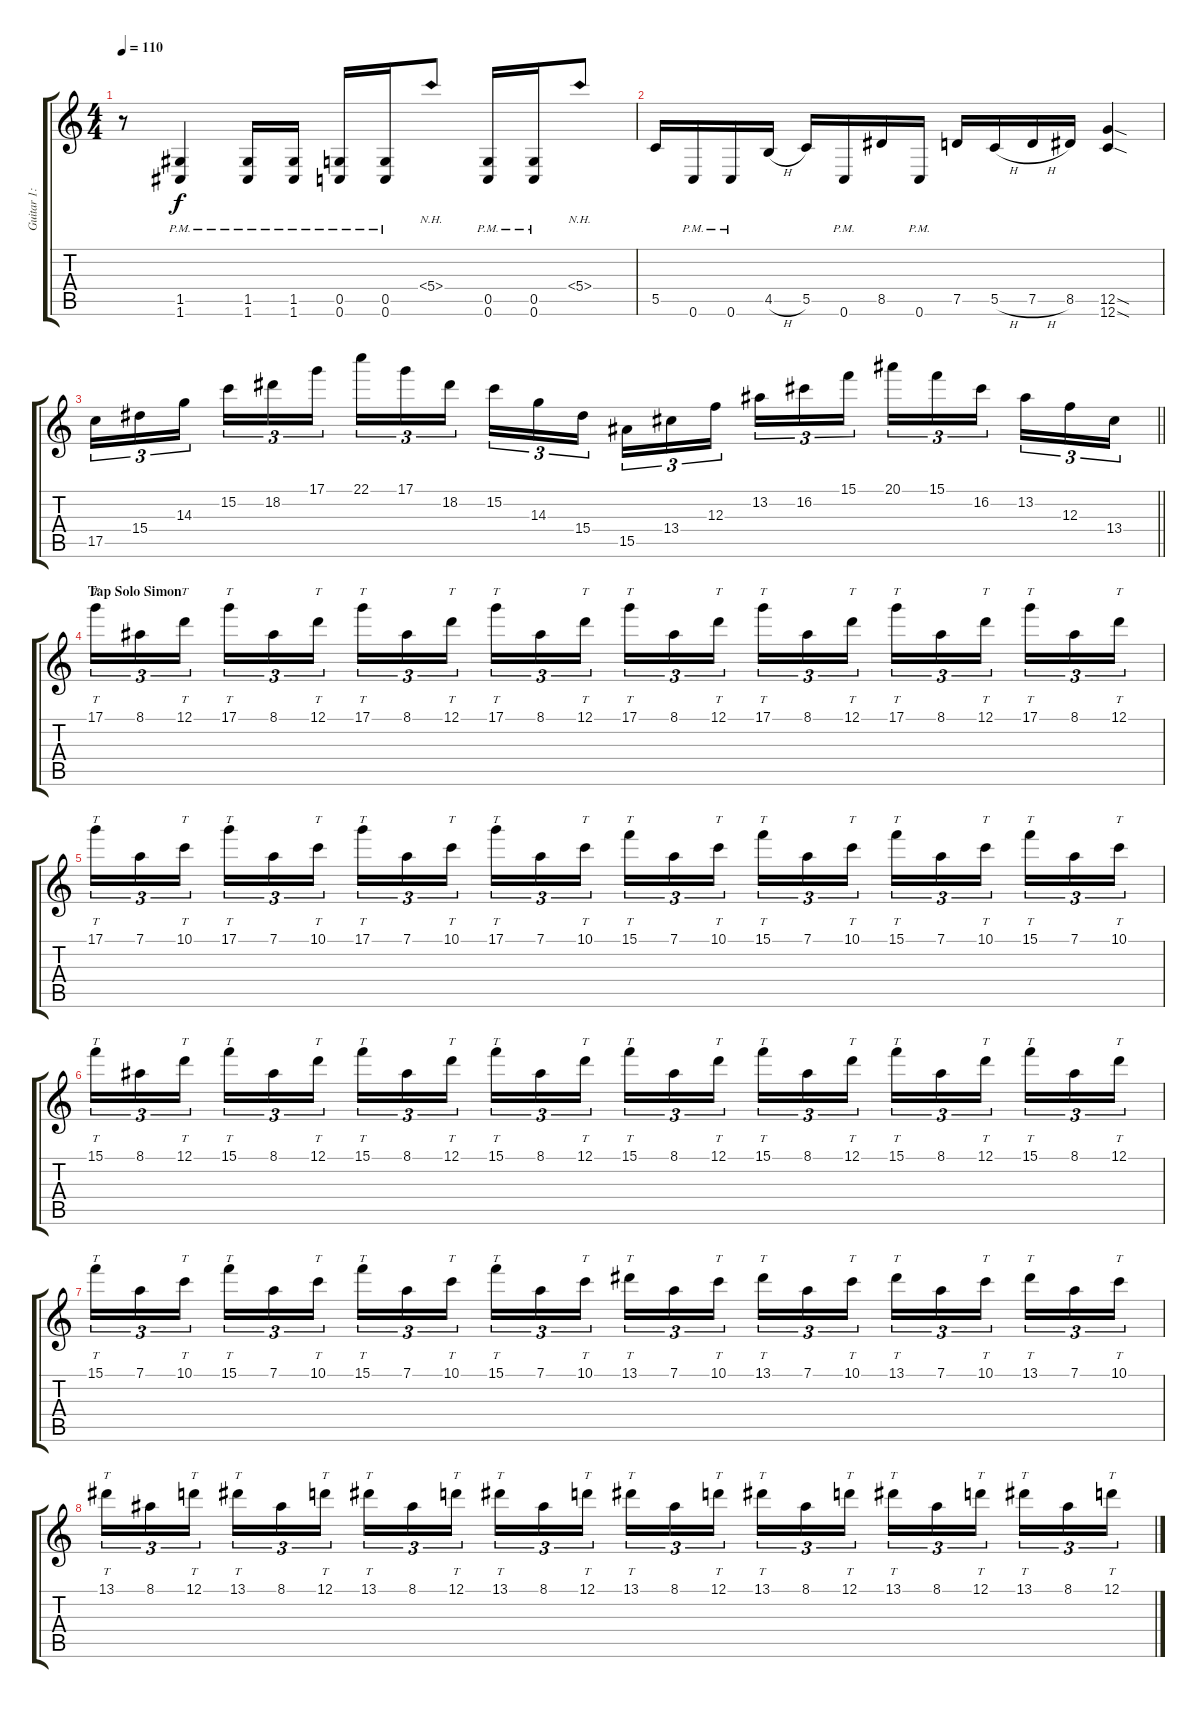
\track ("Guitar 1: Simon" "Guitar 1: ") {instrument distortionguitar}
\staff {score tabs}
\tuning (D4 A3 F3 C3 G2 C2) {hide}
\ts (4 4)
\tempo 110
\clef g2
\ks c
r.8{dy f} (1.5{pm} 1.6).4 (1.5{pm} 1.6).16 (1.5{pm} 1.6).16 (0.5{pm} 0.6).16 (0.5{pm} 0.6).16 5.4{nh}.8 (0.5{pm} 0.6).16 (0.5{pm} 0.6).16 5.4{nh}.8 |
5.5.16 0.6{pm}.16 0.6{pm}.16 4.5{h}.16 5.5.16 0.6{pm}.16 8.5.16 0.6{pm}.16 7.5.16 5.5{h}.16 7.5{h}.16 8.5.16 (12.5{sod} 12.6{sod}).4 |
\barLineRight lightlight
17.5.16{tu (3 2)} 15.4.16{tu (3 2)} 14.3.16{tu (3 2) beam splitsecondary} 15.2.16{tu (3 2)} 18.2.16{tu (3 2)} 17.1.16{tu (3 2)} 22.1.16{tu (3 2)} 17.1.16{tu (3 2)} 18.2.16{tu (3 2) beam splitsecondary} 15.2.16{tu (3 2)} 14.3.16{tu (3 2)} 15.4.16{tu (3 2)} 15.5.16{tu (3 2)} 13.4.16{tu (3 2)} 12.3.16{tu (3 2) beam splitsecondary} 13.2.16{tu (3 2)} 16.2.16{tu (3 2)} 15.1.16{tu (3 2)} 20.1.16{tu (3 2)} 15.1.16{tu (3 2)} 16.2.16{tu (3 2) beam splitsecondary} 13.2.16{tu (3 2)} 12.3.16{tu (3 2)} 13.4.16{tu (3 2)} |
\section ("" "Tap Solo Simon")
17.1.16{tt tu (3 2)} 8.1.16{tu (3 2)} 12.1.16{tt tu (3 2) beam splitsecondary} 17.1.16{tt tu (3 2)} 8.1.16{tu (3 2)} 12.1.16{tt tu (3 2)} 17.1.16{tt tu (3 2)} 8.1.16{tu (3 2)} 12.1.16{tt tu (3 2) beam splitsecondary} 17.1.16{tt tu (3 2)} 8.1.16{tu (3 2)} 12.1.16{tt tu (3 2)} 17.1.16{tt tu (3 2)} 8.1.16{tu (3 2)} 12.1.16{tt tu (3 2) beam splitsecondary} 17.1.16{tt tu (3 2)} 8.1.16{tu (3 2)} 12.1.16{tt tu (3 2)} 17.1.16{tt tu (3 2)} 8.1.16{tu (3 2)} 12.1.16{tt tu (3 2) beam splitsecondary} 17.1.16{tt tu (3 2)} 8.1.16{tu (3 2)} 12.1.16{tt tu (3 2)} |
17.1.16{tt tu (3 2)} 7.1.16{tu (3 2)} 10.1.16{tt tu (3 2) beam splitsecondary} 17.1.16{tt tu (3 2)} 7.1.16{tu (3 2)} 10.1.16{tt tu (3 2)} 17.1.16{tt tu (3 2)} 7.1.16{tu (3 2)} 10.1.16{tt tu (3 2) beam splitsecondary} 17.1.16{tt tu (3 2)} 7.1.16{tu (3 2)} 10.1.16{tt tu (3 2)} 15.1.16{tt tu (3 2)} 7.1.16{tu (3 2)} 10.1.16{tt tu (3 2) beam splitsecondary} 15.1.16{tt tu (3 2)} 7.1.16{tu (3 2)} 10.1.16{tt tu (3 2)} 15.1.16{tt tu (3 2)} 7.1.16{tu (3 2)} 10.1.16{tt tu (3 2) beam splitsecondary} 15.1.16{tt tu (3 2)} 7.1.16{tu (3 2)} 10.1.16{tt tu (3 2)} |
15.1.16{tt tu (3 2)} 8.1.16{tu (3 2)} 12.1.16{tt tu (3 2) beam splitsecondary} 15.1.16{tt tu (3 2)} 8.1.16{tu (3 2)} 12.1.16{tt tu (3 2)} 15.1.16{tt tu (3 2)} 8.1.16{tu (3 2)} 12.1.16{tt tu (3 2) beam splitsecondary} 15.1.16{tt tu (3 2)} 8.1.16{tu (3 2)} 12.1.16{tt tu (3 2)} 15.1.16{tt tu (3 2)} 8.1.16{tu (3 2)} 12.1.16{tt tu (3 2) beam splitsecondary} 15.1.16{tt tu (3 2)} 8.1.16{tu (3 2)} 12.1.16{tt tu (3 2)} 15.1.16{tt tu (3 2)} 8.1.16{tu (3 2)} 12.1.16{tt tu (3 2) beam splitsecondary} 15.1.16{tt tu (3 2)} 8.1.16{tu (3 2)} 12.1.16{tt tu (3 2)} |
15.1.16{tt tu (3 2)} 7.1.16{tu (3 2)} 10.1.16{tt tu (3 2) beam splitsecondary} 15.1.16{tt tu (3 2)} 7.1.16{tu (3 2)} 10.1.16{tt tu (3 2)} 15.1.16{tt tu (3 2)} 7.1.16{tu (3 2)} 10.1.16{tt tu (3 2) beam splitsecondary} 15.1.16{tt tu (3 2)} 7.1.16{tu (3 2)} 10.1.16{tt tu (3 2)} 13.1.16{tt tu (3 2)} 7.1.16{tu (3 2)} 10.1.16{tt tu (3 2) beam splitsecondary} 13.1.16{tt tu (3 2)} 7.1.16{tu (3 2)} 10.1.16{tt tu (3 2)} 13.1.16{tt tu (3 2)} 7.1.16{tu (3 2)} 10.1.16{tt tu (3 2) beam splitsecondary} 13.1.16{tt tu (3 2)} 7.1.16{tu (3 2)} 10.1.16{tt tu (3 2)} |
13.1.16{tt tu (3 2)} 8.1.16{tu (3 2)} 12.1.16{tt tu (3 2) beam splitsecondary} 13.1.16{tt tu (3 2)} 8.1.16{tu (3 2)} 12.1.16{tt tu (3 2)} 13.1.16{tt tu (3 2)} 8.1.16{tu (3 2)} 12.1.16{tt tu (3 2) beam splitsecondary} 13.1.16{tt tu (3 2)} 8.1.16{tu (3 2)} 12.1.16{tt tu (3 2)} 13.1.16{tt tu (3 2)} 8.1.16{tu (3 2)} 12.1.16{tt tu (3 2) beam splitsecondary} 13.1.16{tt tu (3 2)} 8.1.16{tu (3 2)} 12.1.16{tt tu (3 2)} 13.1.16{tt tu (3 2)} 8.1.16{tu (3 2)} 12.1.16{tt tu (3 2) beam splitsecondary} 13.1.16{tt tu (3 2)} 8.1.16{tu (3 2)} 12.1.16{tt tu (3 2)}
